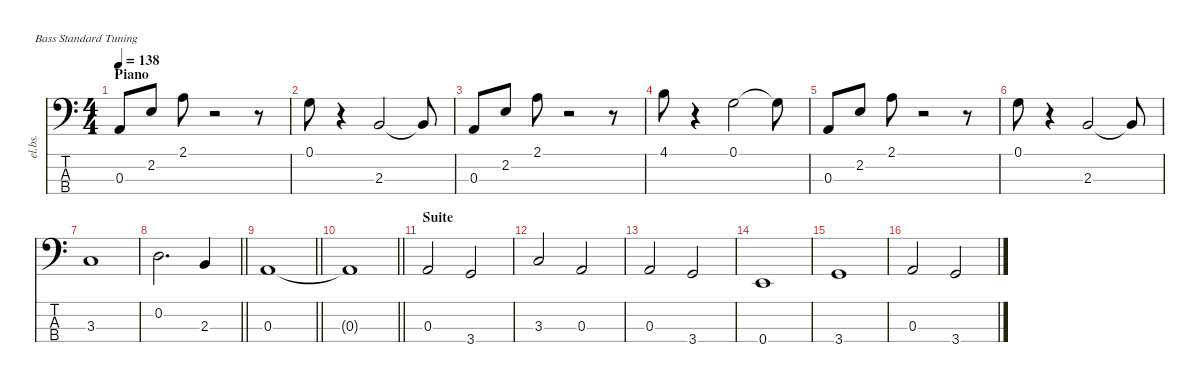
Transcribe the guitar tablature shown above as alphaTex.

\defaultSystemsLayout 4
\hideDynamics
\bracketExtendMode nobrackets
\track ("Basse" "el.bs.") {instrument electricbassfinger}
\staff {score tabs}
\tuning (G2 D2 A1 E1)
\ts (4 4)
\section ("" "Piano")
\tempo 138
\clef f4
\ks aminor
0.3.8{dy f beam Up} 2.2.8{beam Up} 2.1.8{beam Down} r.2{beam Down} r.8{beam Down} |
0.1.8{beam Down} r.4{beam Down} 2.3.2{beam Up} 2.3{t}.8{beam Up} |
0.3.8{beam Up} 2.2.8{beam Up} 2.1.8{beam Down} r.2{beam Down} r.8{beam Down} |
4.1.8{beam Down} r.4{beam Down} 0.1.2{beam Down} 0.1{t}.8{beam Down} |
0.3.8{beam Up} 2.2.8{beam Up} 2.1.8{beam Down} r.2{beam Down} r.8{beam Down} |
0.1.8{beam Down} r.4{beam Down} 2.3.2{beam Up} 2.3{t}.8{beam Up} |
3.3.1{beam Up} |
\barLineRight lightlight
0.2.2{d beam Down} 2.3.4{beam Up} |
\barLineRight lightlight
0.3.1{beam Up} |
\barLineRight lightlight
0.3{t}.1{beam Up} |
\section ("" "Suite")
0.3.2{beam Up} 3.4.2{beam Up} |
3.3.2{beam Up} 0.3.2{beam Up} |
0.3.2{beam Up} 3.4.2{beam Up} |
0.4.1{beam Up} |
3.4.1{beam Up} |
0.3.2{beam Up} 3.4.2{beam Up}
